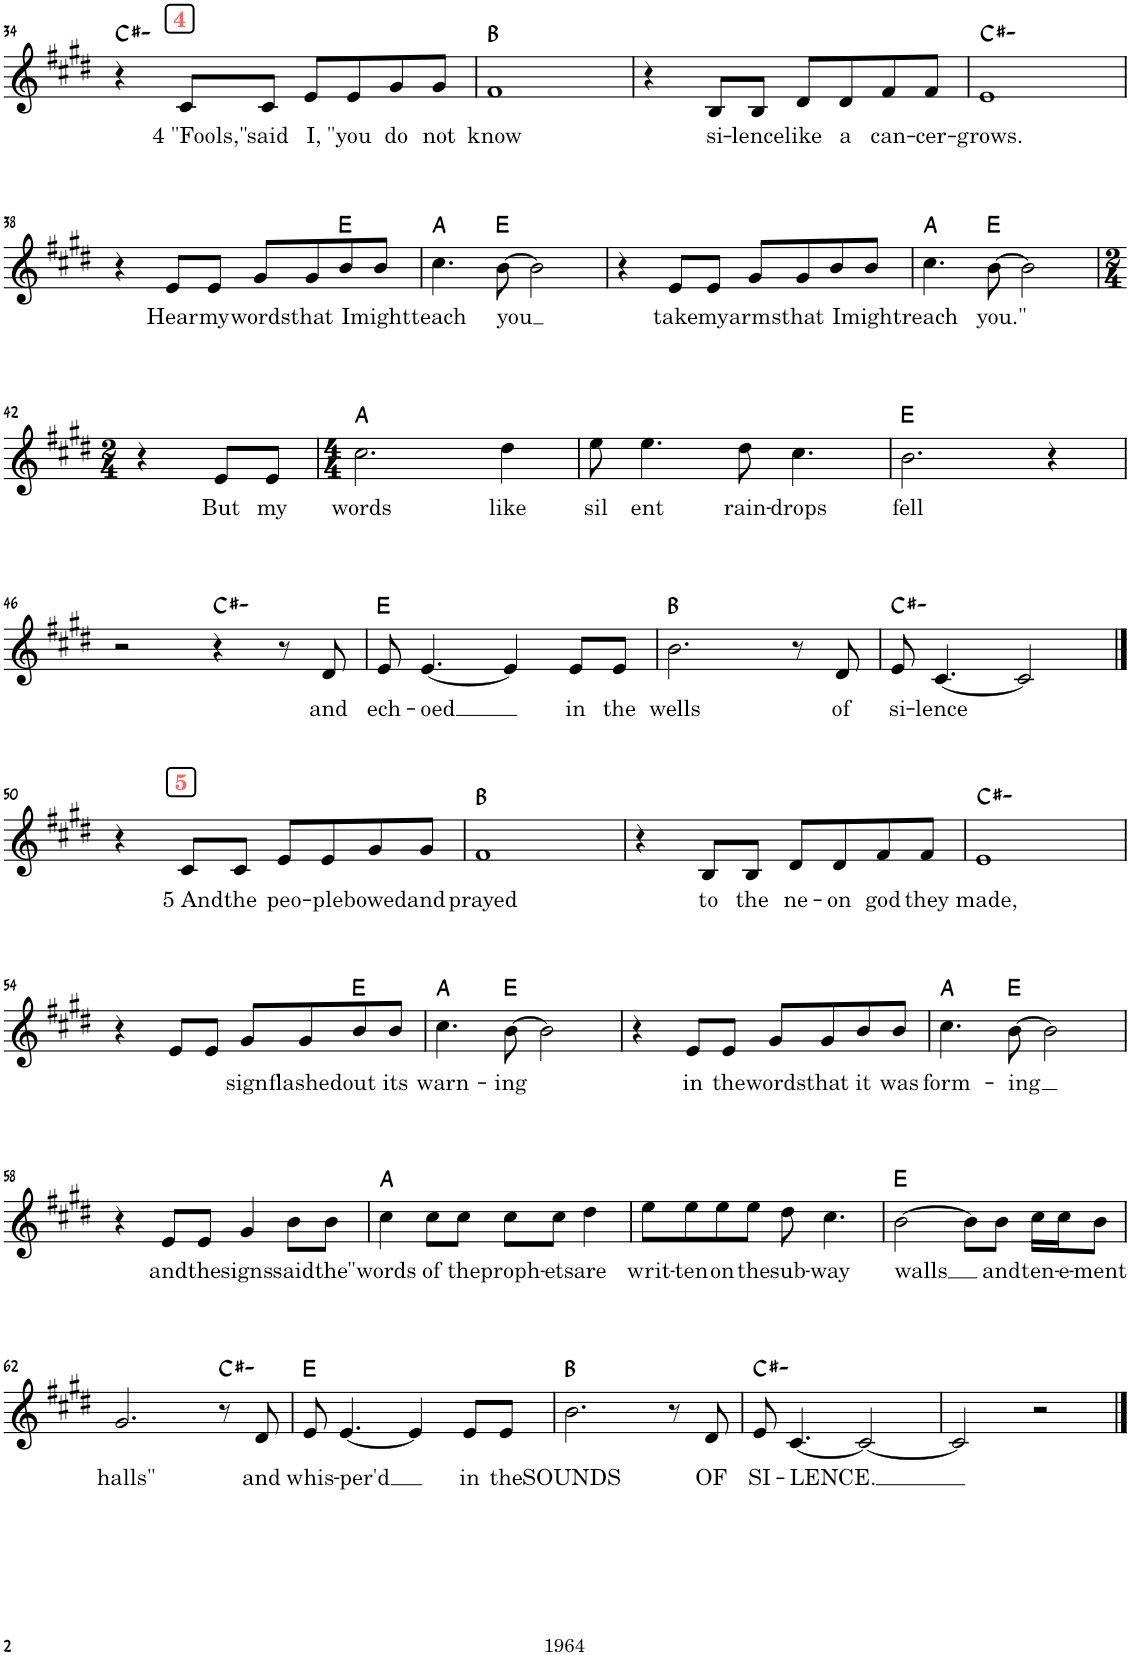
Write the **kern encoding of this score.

**kern	**text	**harte
*part1	*part1	*part1
*staff1	*staff1	*
*I"Piano	*	*
*I'Pno.	*	*
!!LO:PB:g=z
*clefG2	*	*
*k[f#c#g#d#]	*	*
*E:	*	*
*M4/4	*	*
!!LO:REH:place=s1:a:B:rj:color=#FD6666:fs=11:t=4:qo=1
=34	=34	=34
4r	.	C#:min
!	!LO:LY:b	!
8c#/L	4 "Fools,"	.
!	!LO:LY:b	!
8c#/J	said	.
!	!LO:LY:b	!
8e/L	I,	.
!	!LO:LY:b	!
8e/	"you	.
!	!LO:LY:b	!
8g#/	do	.
!	!LO:LY:b	!
8g#/J	not	.
=35	=35	=35
!	!LO:LY:b	!
1f#	know	B:maj
=36	=36	=36
4r	.	.
!	!LO:LY:b	!
8B/L	si-	.
!	!LO:LY:b	!
8B/J	-lence	.
!	!LO:LY:b	!
8d#/L	like	.
!	!LO:LY:b	!
8d#/	a	.
!	!LO:LY:b	!
8f#/	can-	.
!	!LO:LY:b	!
8f#/J	-cer-	.
=37	=37	=37
!	!LO:LY:b	!
1e	-grows.	C#:min
!!LO:LB:g=z
=38	=38	=38
4r	.	.
!	!LO:LY:b	!
8e/L	Hear	.
!	!LO:LY:b	!
8e/J	my	.
!	!LO:LY:b	!
8g#/L	words	.
!	!LO:LY:b	!
8g#/	that	.
!	!LO:LY:b	!
8b/	I	E:maj
!	!LO:LY:b	!
8b/J	might	.
=39	=39	=39
!	!LO:LY:b	!
4.cc#\	teach	A:maj
!	!LO:LY:b	!
[8b\	you	E:maj
2b\]	.	.
=40	=40	=40
4r	.	.
!	!LO:LY:b	!
8e/L	take	.
!	!LO:LY:b	!
8e/J	my	.
!	!LO:LY:b	!
8g#/L	arms	.
!	!LO:LY:b	!
8g#/	that	.
!	!LO:LY:b	!
8b/	I	.
!	!LO:LY:b	!
8b/J	might	.
=41	=41	=41
!	!LO:LY:b	!
4.cc#\	reach	A:maj
!	!LO:LY:b	!
[8b\	you."	E:maj
2b\]	.	.
!!LO:LB:g=z
=42	=42	=42
*M2/4	*	*
4r	.	.
!	!LO:LY:b	!
8e/L	But	.
!	!LO:LY:b	!
8e/J	my	.
=43	=43	=43
*M4/4	*	*
!	!LO:LY:b	!
2.cc#\	words	A:maj
!	!LO:LY:b	!
4dd#\	like	.
=44	=44	=44
!	!LO:LY:b	!
8ee\	sil	.
!	!LO:LY:b	!
4.ee\	ent	.
!	!LO:LY:b	!
8dd#\	rain-	.
!	!LO:LY:b	!
4.cc#\	-drops	.
=45	=45	=45
!	!LO:LY:b	!
2.b\	fell	E:maj
4r	.	.
!!LO:LB:g=z
=46	=46	=46
2r	.	.
4r	.	C#:min
8r	.	.
!	!LO:LY:b	!
8d#/	and	.
=47	=47	=47
!	!LO:LY:b	!
8e/	ech-	E:maj
!	!LO:LY:b	!
[4.e/	-oed	.
4e/]	.	.
!	!LO:LY:b	!
8e/L	in	.
!	!LO:LY:b	!
8e/J	the	.
=48	=48	=48
!	!LO:LY:b	!
2.b\	wells	B:maj
8r	.	.
!	!LO:LY:b	!
8d#/	of	.
=49	=49	=49
!	!LO:LY:b	!
8e/	si-	C#:min
!	!LO:LY:b	!
[4.c#/	-lence	.
2c#/]	.	.
!!LO:LB:g=z
!!LO:REH:place=s1:a:B:rj:color=#FD6666:fs=11:t=5:qo=1
==50	==50	==50
4r	.	.
!	!LO:LY:b	!
8c#/L	5 And	.
!	!LO:LY:b	!
8c#/J	the	.
!	!LO:LY:b	!
8e/L	peo-	.
!	!LO:LY:b	!
8e/	-ple	.
!	!LO:LY:b	!
8g#/	bowed	.
!	!LO:LY:b	!
8g#/J	and	.
=51	=51	=51
!	!LO:LY:b	!
1f#	prayed	B:maj
=52	=52	=52
4r	.	.
!	!LO:LY:b	!
8B/L	to	.
!	!LO:LY:b	!
8B/J	the	.
!	!LO:LY:b	!
8d#/L	ne-	.
!	!LO:LY:b	!
8d#/	-on	.
!	!LO:LY:b	!
8f#/	god	.
!	!LO:LY:b	!
8f#/J	they	.
=53	=53	=53
!	!LO:LY:b	!
1e	made,	C#:min
!!LO:LB:g=z
=54	=54	=54
4r	.	.
8e/L	.	.
8e/J	.	.
!	!LO:LY:b	!
8g#/L	sign	.
!	!LO:LY:b	!
8g#/	flashed	.
!	!LO:LY:b	!
8b/	out	E:maj
!	!LO:LY:b	!
8b/J	its	.
=55	=55	=55
!	!LO:LY:b	!
4.cc#\	warn-	A:maj
!	!LO:LY:b	!
[8b\	-ing	E:maj
2b\]	.	.
=56	=56	=56
4r	.	.
!	!LO:LY:b	!
8e/L	in	.
!	!LO:LY:b	!
8e/J	the	.
!	!LO:LY:b	!
8g#/L	words	.
!	!LO:LY:b	!
8g#/	that	.
!	!LO:LY:b	!
8b/	it	.
!	!LO:LY:b	!
8b/J	was	.
=57	=57	=57
!	!LO:LY:b	!
4.cc#\	form-	A:maj
!	!LO:LY:b	!
[8b\	-ing	E:maj
2b\]	.	.
!!LO:LB:g=z
=58	=58	=58
4r	.	.
!	!LO:LY:b	!
8e/L	and	.
!	!LO:LY:b	!
8e/J	the	.
!	!LO:LY:b	!
4g#/	signs	.
!	!LO:LY:b	!
8b\L	said	.
!	!LO:LY:b	!
8b\J	the	.
=59	=59	=59
!	!LO:LY:b	!
4cc#\	"words	A:maj
!	!LO:LY:b	!
8cc#\L	of	.
!	!LO:LY:b	!
8cc#\J	the	.
!	!LO:LY:b	!
8cc#\L	proph-	.
!	!LO:LY:b	!
8cc#\J	-ets	.
!	!LO:LY:b	!
4dd#\	are	.
=60	=60	=60
!	!LO:LY:b	!
8ee\L	writ-	.
!	!LO:LY:b	!
8ee\	-ten	.
!	!LO:LY:b	!
8ee\	on	.
!	!LO:LY:b	!
8ee\J	the	.
!	!LO:LY:b	!
8dd#\	sub-	.
!	!LO:LY:b	!
4.cc#\	-way	.
=61	=61	=61
!	!LO:LY:b	!
[2b\	walls	E:maj
8b\L]	.	.
!	!LO:LY:b	!
8b\J	and	.
!	!LO:LY:b	!
16cc#\LL	ten-	.
!	!LO:LY:b	!
16cc#\J	-e-	.
!	!LO:LY:b	!
8b\J	-ment	.
!!LO:LB:g=z
=62	=62	=62
!	!LO:LY:b	!
2.g#/	halls"	.
8r	.	C#:min
!	!LO:LY:b	!
8d#/	and	.
=63	=63	=63
!	!LO:LY:b	!
8e/	whis-	E:maj
!	!LO:LY:b	!
[4.e/	-per'd	.
4e/]	.	.
!	!LO:LY:b	!
8e/L	in	.
!	!LO:LY:b	!
8e/J	the	.
=64	=64	=64
!	!LO:LY:b	!
2.b\	SOUNDS	B:maj
8r	.	.
!	!LO:LY:b	!
8d#/	OF	.
=65	=65	=65
!	!LO:LY:b	!
8e/	SI-	C#:min
!	!LO:LY:b	!
[4.c#/	-LENCE.	.
2c#/_	.	.
=66	=66	=66
2c#/]	.	.
2r	.	.
==	==	==
*-	*-	*-
